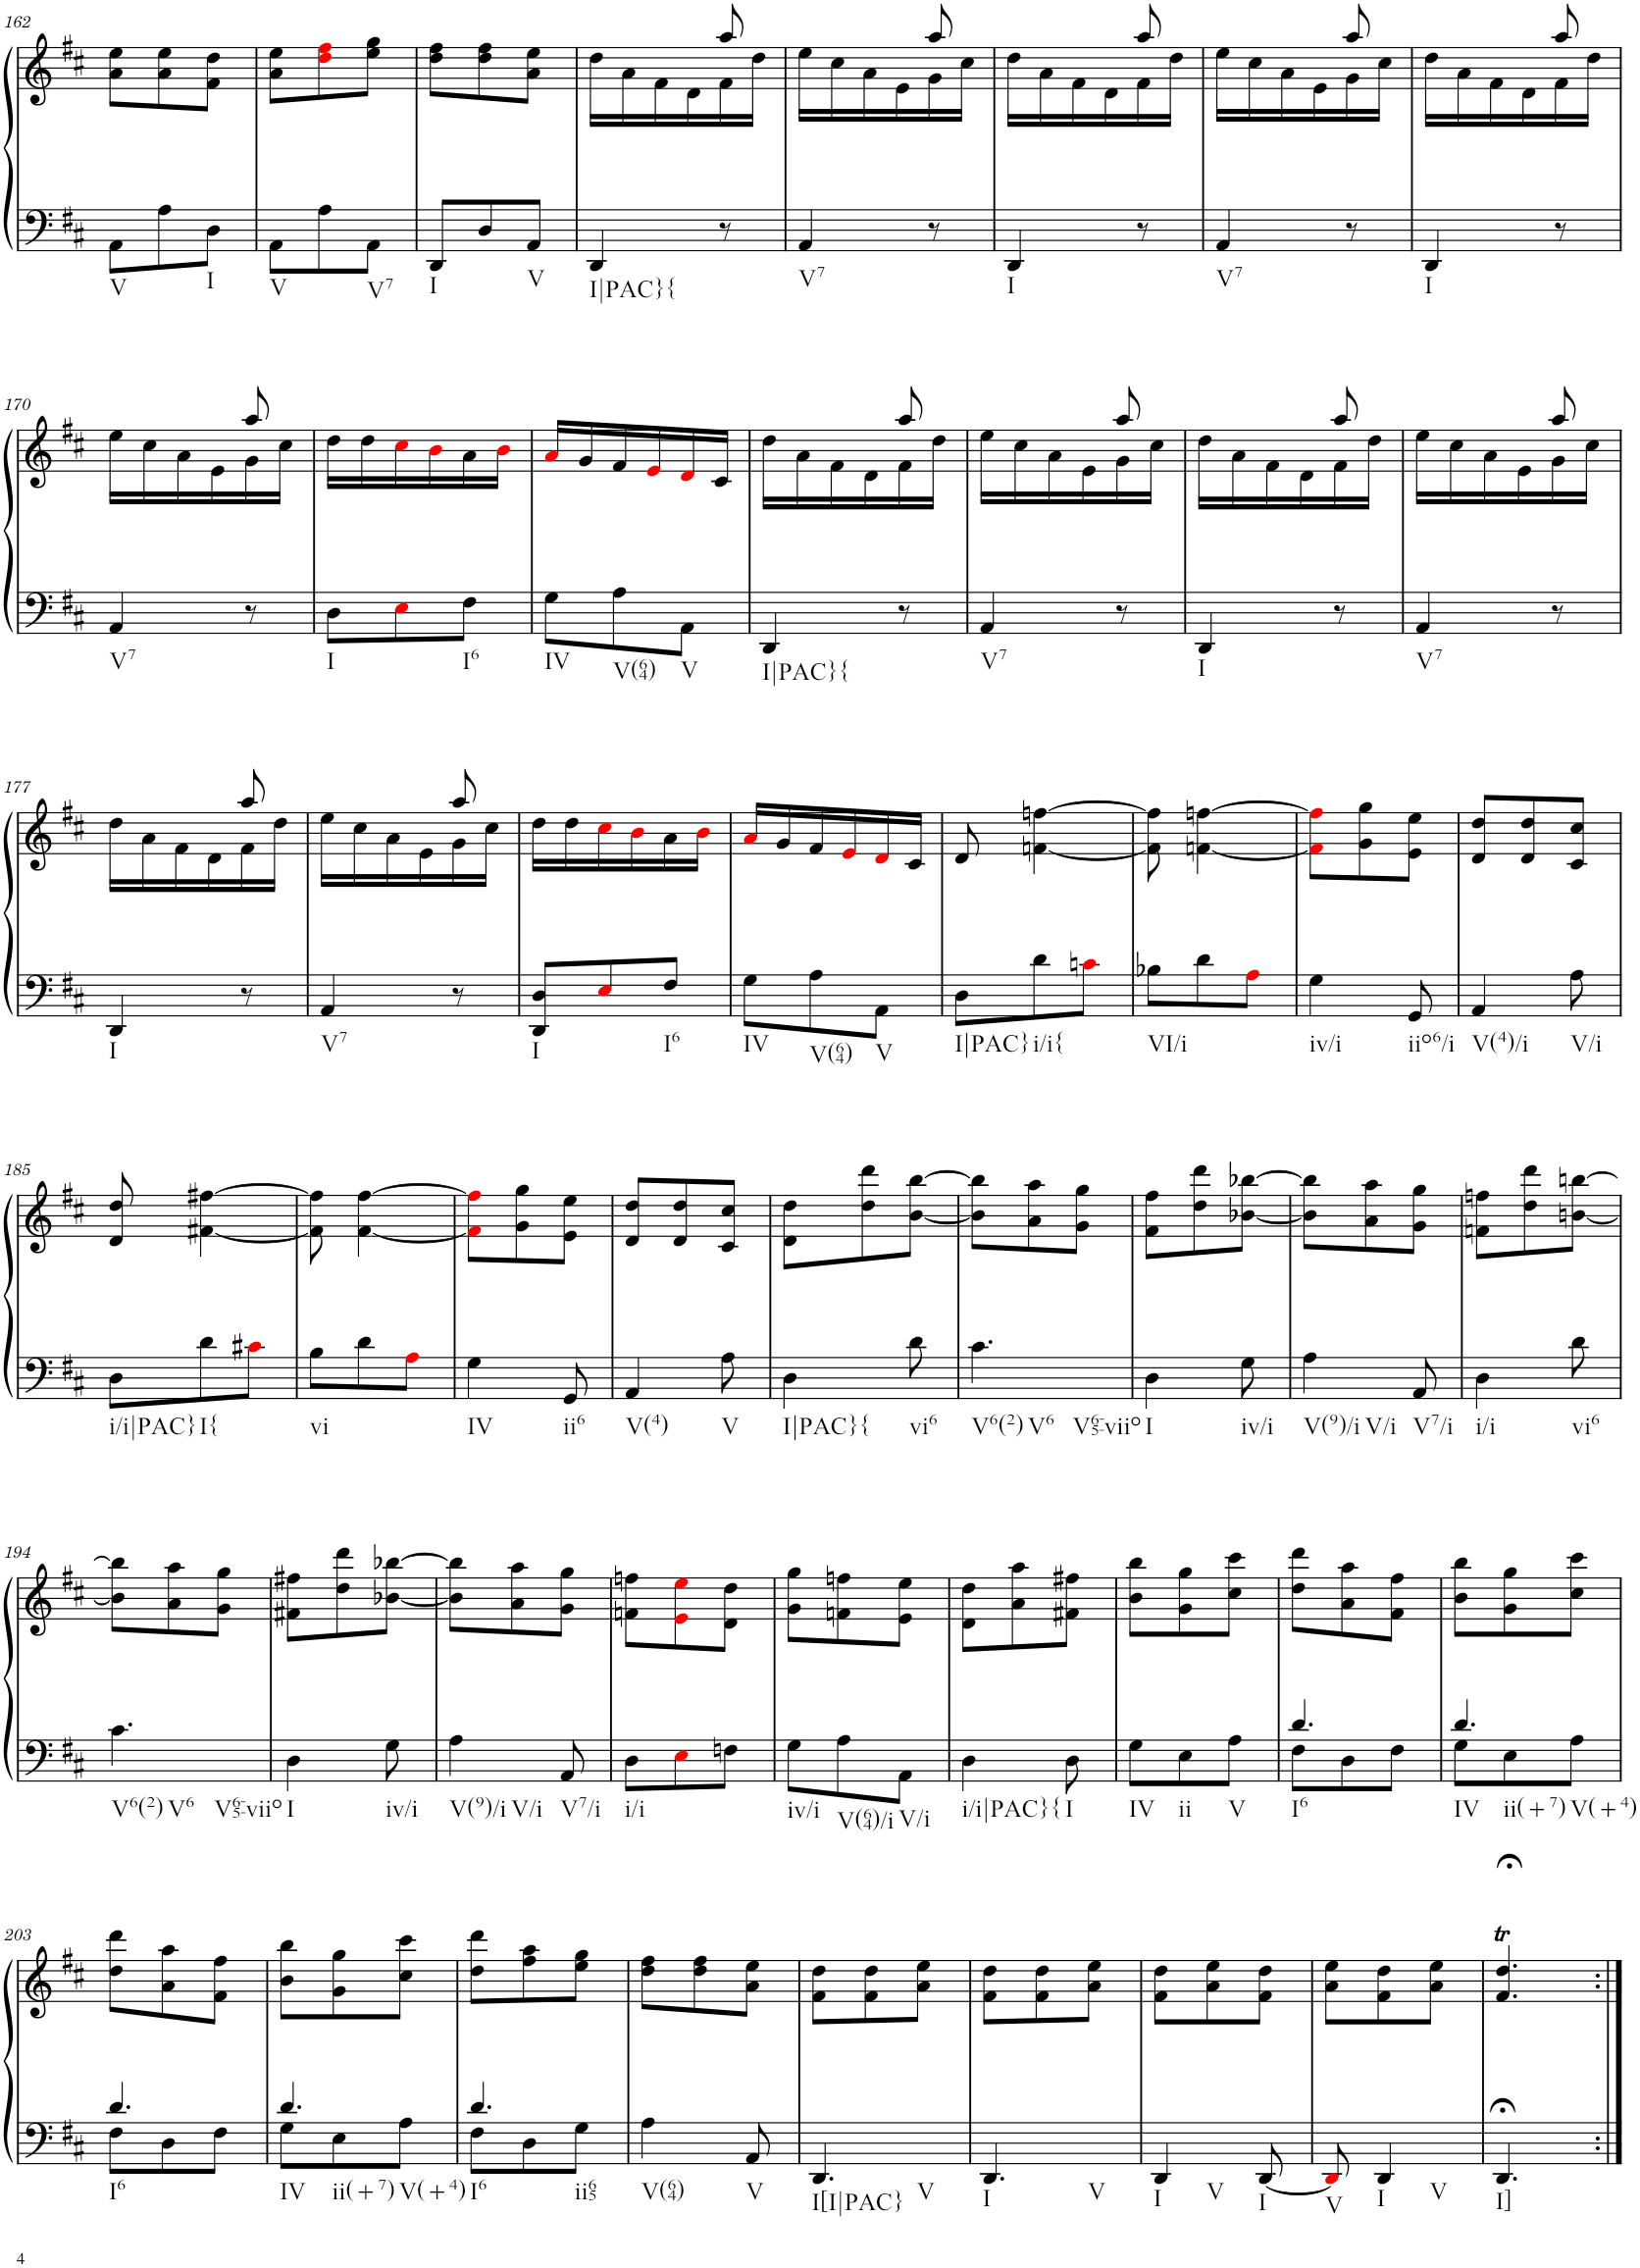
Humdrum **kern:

**kern	**kern
*part1	*part1
*staff2	*staff1
*I"Piano	*
*I'Pno.	*
!!LO:PB:g=z
*clefF4	*clefG2
*k[f#c#]	*k[f#c#]
*M3/8	*M3/8
=162	=162
!LO:TX:b:t=V	!
8AA\L	8a\ 8ee\L
8A\	8a\ 8ee\
!LO:TX:b:t=I	!
8D\J	8f#\ 8dd\J
=163	=163
!LO:TX:b:t=V	!
8AA\L	8a\ 8ee\L
8A\	8ddi\ 8ff#i\
!LO:TX:b:t=V7	!
8AA\J	8ee\ 8gg\J
=164	=164
!LO:TX:b:t=I	!
8DD/L	8dd\ 8ff#\L
8D/	8dd\ 8ff#\
!LO:TX:b:t=V	!
8AA/J	8a\ 8ee\J
=165	=165
*	*^
!LO:TX:b:t=I|PAC}{	!	!
4DD/	4ryy	16dd\LL
.	.	16a\
.	.	16f#\
.	.	16d\
8r	8aa/	16f#\
.	.	16dd\JJ
=166	=166	=166
!LO:TX:b:t=V7	!	!
4AA/	4ryy	16ee\LL
.	.	16cc#\
.	.	16a\
.	.	16e\
8r	8aa/	16g\
.	.	16cc#\JJ
=167	=167	=167
!LO:TX:b:t=I	!	!
4DD/	4ryy	16dd\LL
.	.	16a\
.	.	16f#\
.	.	16d\
8r	8aa/	16f#\
.	.	16dd\JJ
=168	=168	=168
!LO:TX:b:t=V7	!	!
4AA/	4ryy	16ee\LL
.	.	16cc#\
.	.	16a\
.	.	16e\
8r	8aa/	16g\
.	.	16cc#\JJ
=169	=169	=169
!LO:TX:b:t=I	!	!
4DD/	4ryy	16dd\LL
.	.	16a\
.	.	16f#\
.	.	16d\
8r	8aa/	16f#\
.	.	16dd\JJ
!!LO:LB:g=z	!!
=170	=170	=170
!LO:TX:b:t=V7	!	!
4AA/	4ryy	16ee\LL
.	.	16cc#\
.	.	16a\
.	.	16e\
8r	8aa/	16g\
.	.	16cc#\JJ
=171	=171	=171
!LO:TX:b:t=I	!	!
*	*v	*v
8D\L	16dd\LL
.	16dd\
8Ei\	16cc#i\
.	16bi\
!LO:TX:b:t=I6	!
8F#\J	16a\
.	16bi\JJ
=172	=172
!LO:TX:b:t=IV	!
8G\L	16ai/LL
.	16g/
!LO:TX:b:t=V(64)	!
8A\	16f#/
.	16ei/
!LO:TX:b:t=V	!
8AA\J	16di/
.	16c#/JJ
=173	=173
*	*^
!LO:TX:b:t=I|PAC}{	!	!
4DD/	4ryy	16dd\LL
.	.	16a\
.	.	16f#\
.	.	16d\
8r	8aa/	16f#\
.	.	16dd\JJ
=174	=174	=174
!LO:TX:b:t=V7	!	!
4AA/	4ryy	16ee\LL
.	.	16cc#\
.	.	16a\
.	.	16e\
8r	8aa/	16g\
.	.	16cc#\JJ
=175	=175	=175
!LO:TX:b:t=I	!	!
4DD/	4ryy	16dd\LL
.	.	16a\
.	.	16f#\
.	.	16d\
8r	8aa/	16f#\
.	.	16dd\JJ
=176	=176	=176
!LO:TX:b:t=V7	!	!
4AA/	4ryy	16ee\LL
.	.	16cc#\
.	.	16a\
.	.	16e\
8r	8aa/	16g\
.	.	16cc#\JJ
!!LO:LB:g=z	!!
=177	=177	=177
!LO:TX:b:t=I	!	!
4DD/	4ryy	16dd\LL
.	.	16a\
.	.	16f#\
.	.	16d\
8r	8aa/	16f#\
.	.	16dd\JJ
=178	=178	=178
!LO:TX:b:t=V7	!	!
4AA/	4ryy	16ee\LL
.	.	16cc#\
.	.	16a\
.	.	16e\
8r	8aa/	16g\
.	.	16cc#\JJ
=179	=179	=179
!LO:TX:b:t=I	!	!
*	*v	*v
8DD/ 8D/L	16dd\LL
.	16dd\
8Ei/	16cc#i\
.	16bi\
!LO:TX:b:t=I6	!
8F#/J	16a\
.	16bi\JJ
=180	=180
!LO:TX:b:t=IV	!
8G\L	16ai/LL
.	16g/
!LO:TX:b:t=V(64)	!
8A\	16f#/
.	16ei/
!LO:TX:b:t=V	!
8AA\J	16di/
.	16c#/JJ
=181	=181
!LO:TX:b:t=I|PAC}	!
8D\L	8d/
!LO:TX:b:t=i/i{	!
8d\	[4fn\ [4ffn\
8cni\J	.
=182	=182
!LO:TX:b:t=VI/i	!
8B-X\L	8f\] 8ff\]
8d\	[4fn\ [4ffn\
8Ai\J	.
=183	=183
!LO:TX:b:t=iv/i	!
4G\	8fi\] 8ffi\]L
.	8g\ 8gg\
!LO:TX:b:t=iio6/i	!
8GG/	8e\ 8ee\J
=184	=184
!LO:TX:b:t=V(4)/i	!
4AA/	8d/ 8dd/L
.	8d/ 8dd/
!LO:TX:b:t=V/i	!
8A\	8c#/ 8cc#/J
!!LO:LB:g=z
=185	=185
!LO:TX:b:t=i/i|PAC}	!
8D\L	8d/ 8dd/
!LO:TX:b:t=I{	!
8d\	[4f#X\ [4ff#X\
8c#Xi\J	.
=186	=186
!LO:TX:b:t=vi	!
8B\L	8f#\] 8ff#\]
8d\	[4f#\ [4ff#\
8Ai\J	.
=187	=187
!LO:TX:b:t=IV	!
4G\	8f#i\] 8ff#i\]L
.	8g\ 8gg\
!LO:TX:b:t=ii6	!
8GG/	8e\ 8ee\J
=188	=188
!LO:TX:b:t=V(4)	!
4AA/	8d/ 8dd/L
.	8d/ 8dd/
!LO:TX:b:t=V	!
8A\	8c#/ 8cc#/J
=189	=189
!LO:TX:b:t=I|PAC}	!
!LO:TX:b:t={	!
4D\	8d\ 8dd\L
.	8dd\ 8ddd\
!LO:TX:b:t=vi6	!
8d\	[8b\ [8bb\J
=190	=190
!LO:TX:b:t=V6(2)	!
!LO:TX:b:t=V6	!
!LO:TX:b:t=V65-viio	!
4.c#\	8b\] 8bb\]L
.	8a\ 8aa\
.	8g\ 8gg\J
=191	=191
!LO:TX:b:t=I	!
4D\	8f#\ 8ff#\L
.	8dd\ 8ddd\
!LO:TX:b:t=iv/i	!
8G\	[8b-X\ [8bb-X\J
=192	=192
!LO:TX:b:t=V(9)/i	!
!LO:TX:b:t=V/i	!
4A\	8b-\] 8bb-\]L
.	8a\ 8aa\
!LO:TX:b:t=V7/i	!
8AA/	8g\ 8gg\J
=193	=193
!LO:TX:b:t=i/i	!
4D\	8fn\ 8ffn\L
.	8dd\ 8ddd\
!LO:TX:b:t=vi6	!
8d\	[8bn\ [8bbn\J
!!LO:LB:g=z
=194	=194
!LO:TX:b:t=V6(2)	!
!LO:TX:b:t=V6	!
!LO:TX:b:t=V65-viio	!
4.c#\	8b\] 8bb\]L
.	8a\ 8aa\
.	8g\ 8gg\J
=195	=195
!LO:TX:b:t=I	!
4D\	8f#X\ 8ff#X\L
.	8dd\ 8ddd\
!LO:TX:b:t=iv/i	!
8G\	[8b-X\ [8bb-X\J
=196	=196
!LO:TX:b:t=V(9)/i	!
!LO:TX:b:t=V/i	!
4A\	8b-\] 8bb-\]L
.	8a\ 8aa\
!LO:TX:b:t=V7/i	!
8AA/	8g\ 8gg\J
=197	=197
!LO:TX:b:t=i/i	!
8D\L	8fn\ 8ffn\L
8Ei\	8ei\ 8eei\
8Fn\J	8d\ 8dd\J
=198	=198
!LO:TX:b:t=iv/i	!
8G\L	8g\ 8gg\L
!LO:TX:b:t=V(64)/i	!
8A\	8fn\ 8ffn\
!LO:TX:b:t=V/i	!
8AA\J	8e\ 8ee\J
=199	=199
!LO:TX:b:t=i/i|PAC}{	!
4D\	8d\ 8dd\L
.	8a\ 8aa\
!LO:TX:b:t=I	!
8D\	8f#X\ 8ff#X\J
=200	=200
!LO:TX:b:t=IV	!
8G\L	8b\ 8bb\L
!LO:TX:b:t=ii	!
8E\	8g\ 8gg\
!LO:TX:b:t=V	!
8A\J	8cc#\ 8ccc#\J
=201	=201
*^	*
!LO:TX:b:t=I6	!	!
4.d/	8F#\L	8dd\ 8ddd\L
.	8D\	8a\ 8aa\
.	8F#\J	8f#\ 8ff#\J
=202	=202	=202
!LO:TX:b:t=IV	!	!
!LO:TX:b:t=ii(+7)	!	!
!LO:TX:b:t=V(+4)	!	!
4.d/	8G\L	8b\ 8bb\L
.	8E\	8g\ 8gg\
.	8A\J	8cc#\ 8ccc#\J
!!LO:LB:g=z
=203	=203	=203
!LO:TX:b:t=I6	!	!
4.d/	8F#\L	8dd\ 8ddd\L
.	8D\	8a\ 8aa\
.	8F#\J	8f#\ 8ff#\J
=204	=204	=204
!LO:TX:b:t=IV	!	!
!LO:TX:b:t=ii(+7)	!	!
!LO:TX:b:t=V(+4)	!	!
4.d/	8G\L	8b\ 8bb\L
.	8E\	8g\ 8gg\
.	8A\J	8cc#\ 8ccc#\J
=205	=205	=205
!LO:TX:b:t=I6	!	!
!LO:TX:b:t=ii65	!	!
4.d/	8F#\L	8dd\ 8ddd\L
.	8D\	8ff#\ 8aa\
.	8G\J	8ee\ 8gg\J
=206	=206	=206
!LO:TX:b:t=V(64)	!	!
*v	*v	*
4A\	8dd\ 8ff#\L
.	8dd\ 8ff#\
!LO:TX:b:t=V	!
8AA/	8a\ 8ee\J
=207	=207
!LO:TX:b:t=I[I|PAC}	!
!LO:TX:b:t=V	!
4.DD/	8f#\ 8dd\L
.	8f#\ 8dd\
.	8a\ 8ee\J
=208	=208
!LO:TX:b:t=I	!
!LO:TX:b:t=V	!
4.DD/	8f#\ 8dd\L
.	8f#\ 8dd\
.	8a\ 8ee\J
=209	=209
!LO:TX:b:t=I	!
!LO:TX:b:t=V	!
4DD/	8f#\ 8dd\L
.	8a\ 8ee\
!LO:TX:b:t=I	!
[8DD/	8f#\ 8dd\J
=210	=210
!LO:TX:b:t=V	!
8DDi/]	8a\ 8ee\L
!LO:TX:b:t=I	!
!LO:TX:b:t=V	!
4DD/	8f#\ 8dd\
.	8a\ 8ee\J
=211	=211
!LO:TX:b:t=I]	!
4.DD;</	4.f#/;<T 4.dd/;<T
=:|!	=:|!
*-	*-
